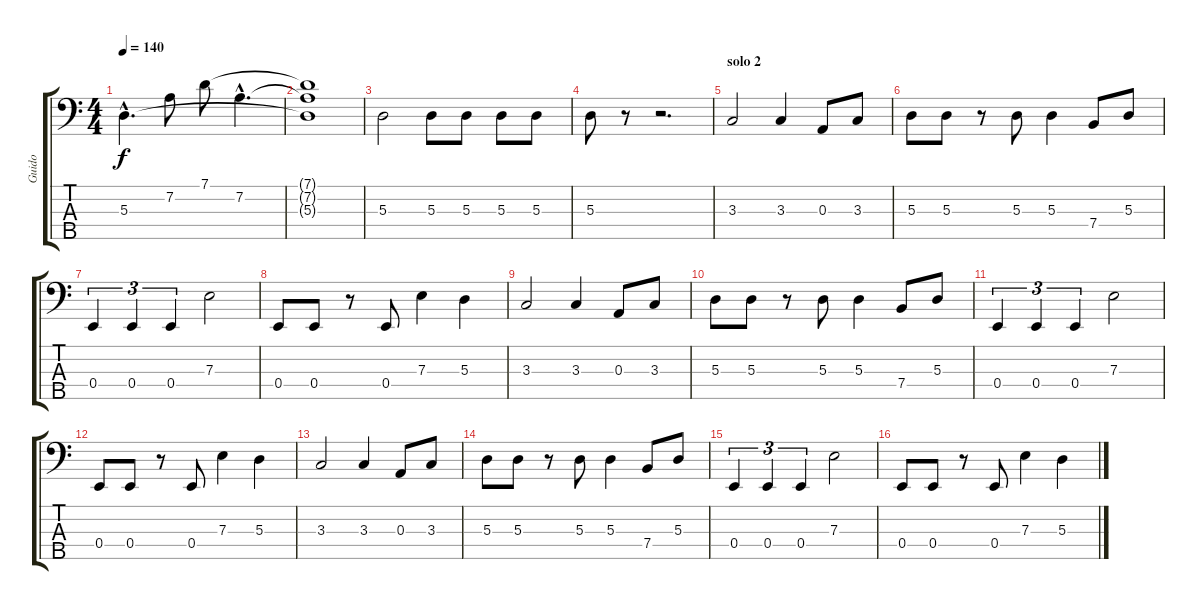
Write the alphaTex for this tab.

\track ("Guido" "Guido") {instrument electricbasspick}
\staff {score tabs}
\tuning (G2 D2 A1 E1 B0) {hide}
\ts (4 4)
\tempo 140
\clef f4
\ks c
5.3{hac}.4{d dy f} 7.2.8 7.1.8 7.2{hac}.4{d} |
(7.1{t} 7.2{t} 5.3{t}).1 |
5.3.2 5.3.8 5.3.8 5.3.8 5.3.8 |
5.3.8 r.8 r.2{d} |
\section ("" "solo 2")
3.3.2 3.3.4 0.3.8 3.3.8 |
5.3.8 5.3.8 r.8 5.3.8 5.3.4 7.4.8 5.3.8 |
0.4.4{tu (3 2)} 0.4.4{tu (3 2)} 0.4.4{tu (3 2)} 7.3.2 |
0.4.8 0.4.8 r.8 0.4.8 7.3.4 5.3.4 |
3.3.2 3.3.4 0.3.8 3.3.8 |
5.3.8 5.3.8 r.8 5.3.8 5.3.4 7.4.8 5.3.8 |
0.4.4{tu (3 2)} 0.4.4{tu (3 2)} 0.4.4{tu (3 2)} 7.3.2 |
0.4.8 0.4.8 r.8 0.4.8 7.3.4 5.3.4 |
3.3.2 3.3.4 0.3.8 3.3.8 |
5.3.8 5.3.8 r.8 5.3.8 5.3.4 7.4.8 5.3.8 |
0.4.4{tu (3 2)} 0.4.4{tu (3 2)} 0.4.4{tu (3 2)} 7.3.2 |
0.4.8 0.4.8 r.8 0.4.8 7.3.4 5.3.4
